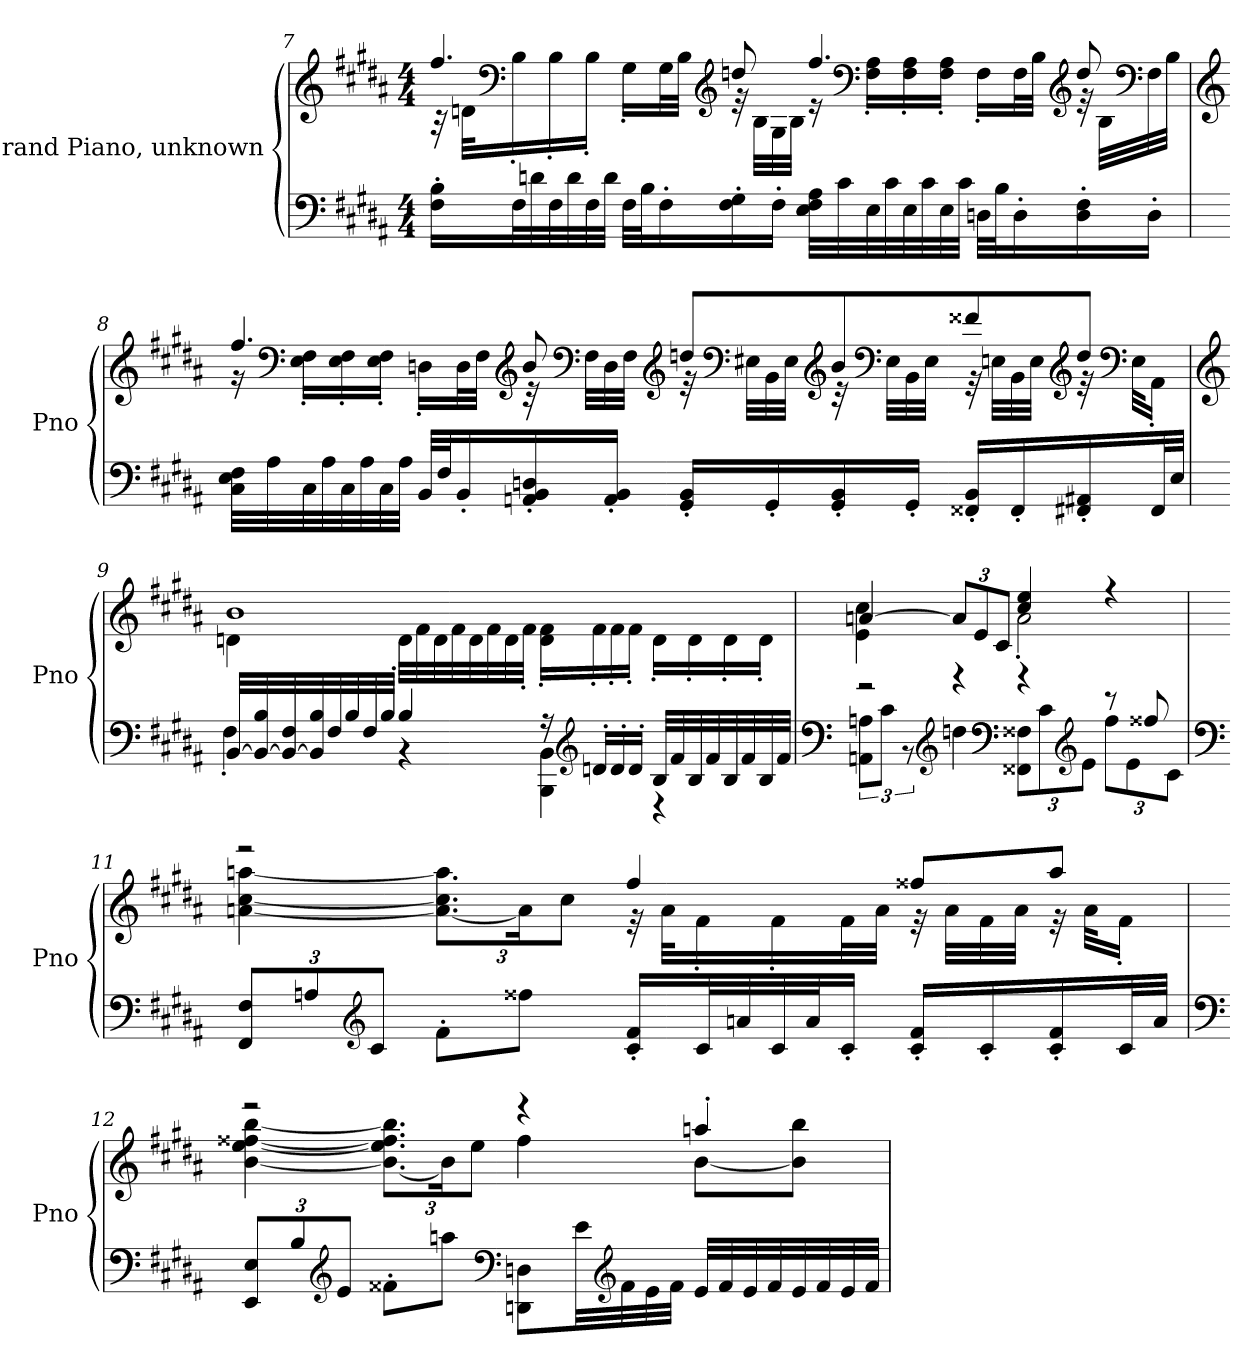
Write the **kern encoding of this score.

**kern	**kern
*part1	*part1
*staff2	*staff1
*I"Grand Piano, unknown	*
*I'Pno	*
!!LO:LB:g=z
*clefF4	*clefG2
*k[f#c#g#d#a#]	*k[f#c#g#d#a#]
*M4/4	*M4/4
=7	=7
*	*^
16F#\' 16B\'LL	4.ff#/	32r
.	.	32dn\KLL
*	*clefF4	*
32F#\L	.	16B'\
32dn\	.	.
32F#\	.	16B'\
32d\	.	.
32F#\	.	16B'\JJ
32d\JJJ	.	.
32F#\LLL	.	16G#'\LL
32B\J	.	.
16F#'\	.	32G#\L
.	.	32B\JJJ
*	*clefG2	*
16F#\' 16G#\'	8ddn/	32r
.	.	32B\LLL
16F#'\JJ	.	32G#\
.	.	32B\JJJ
32E\ 32F#\ 32A#\LLL	4.ff#/	16r
32c#\	.	.
*	*clefF4	*
32E\	.	16F#\' 16A#\'LL
32c#\	.	.
32E\	.	16F#\' 16A#\'
32c#\	.	.
32E\	.	16F#\' 16A#\'JJ
32c#\JJJ	.	.
32Dn\LLL	.	16F#'\LL
32B\J	.	.
16D'\	.	32F#\L
.	.	32B\JJJ
*	*clefG2	*
16D\' 16F#\'	8dd/	32r
.	.	32B\LLL
*	*clefF4	*
16D'\JJ	.	32F#\
.	.	32B\JJJ
!!LO:LB:g=z	!!
=8	=8	=8
*	*clefG2	*
32C#\ 32E\ 32F#\LLL	4.ff#/	16r
32A#\	.	.
*	*clefF4	*
32C#\	.	16E\' 16F#\'LL
32A#\	.	.
32C#\	.	16E\' 16F#\'
32A#\	.	.
32C#\	.	16E\' 16F#\'JJ
32A#\JJJ	.	.
32BB/LLL	.	16Dn'\LL
32F#/J	.	.
16BB'/	.	32D\L
.	.	32F#\JJJ
*	*clefG2	*
16AAn/' 16BB/' 16Dn/'	8b/	32r
*	*clefF4	*
.	.	32F#\LLL
16AA/' 16BB/'JJ	.	32D\
.	.	32F#\JJJ
*	*clefG2	*
16GG#/' 16BB/'LL	8ddn/L	32r
*	*clefF4	*
.	.	32E#X\LLL
16GG#'/	.	32BB\
.	.	32E#\JJJ
*	*clefG2	*
16GG#/' 16BB/'	8b/	32r
*	*clefF4	*
.	.	32E#\LLL
16GG#'/JJ	.	32BB\
.	.	32E#\JJJ
16FF##X/' 16BB/'LL	8f##X/	32r
.	.	32En\LLL
16FF##'/	.	32BB\
.	.	32E\JJJ
*	*clefG2	*
16FF#X/' 16AA#X/'	8dd/J	32r
*	*clefF4	*
.	.	32E\KLL
32FF#/L	.	16AA#'\JJ
32E/JJJ	.	.
!!LO:LB:g=z	!!
=9	=9	=9
*	*clefG2	*
*^	*	*
[32BB/LLL	4F#'\	1b	4dn\
32BB/_ 32B/	.	.	.
32BB/_ 32F#/	.	.	.
32BB/] 32B/	.	.	.
32F#/	.	.	.
32B/	.	.	.
32F#/	.	.	.
32B'/JJJ	.	.	.
4B/	4r	.	32d\LLL
.	.	.	32f#\
.	.	.	32d\
.	.	.	32f#\
.	.	.	32d\
.	.	.	32f#\
.	.	.	32d\
.	.	.	32f#'\JJJ
16r	4BBB\ 4BB\	.	16d\' 16f#\'LL
*clefG2	*	*	*
16dn'/LL	.	.	16f#'\
16d'/	.	.	16f#'\
16d'/JJ	.	.	16f#'\JJ
32B/LLL	4r	.	16d'\LL
32f#/	.	.	.
32B/	.	.	16d'\
32f#/	.	.	.
32B/	.	.	16d'\
32f#/	.	.	.
32B/	.	.	16d'\JJ
32f#/JJJ	.	.	.
!!LO:PB:g=z	!!
=10	=10	=10	=10
*clefF4	*	*	*
2r	12AAn\ 12An\L	[4an/	4e\ 4cc#\
.	12c#\J	.	.
.	12r	.	.
*clefG2	*	*	*
*	*	*Xbrackettup	*
.	4ddn\	12a/L]	4r
.	.	12e/	.
.	.	12c#/J	.
*clefF4	*	*	*
*	*Xbrackettup	*	*
4r	12FF##X\ 12F##X\L	4cc#/ 4ee/	2a'\
.	12c#\	.	.
*clefG2	*	*	*
.	12e\J	.	.
8r	12ff#\L	4r	.
.	12e\	.	.
8ff##X/	.	.	.
.	12c#\J	.	.
*v	*v	*	*
!!LO:LB:g=z	!!
=11	=11	=11
*clefF4	*	*
12FF#/ 12F#/L	2r	[4an\ [4cc#\ [4aan\
12An/	.	.
*clefG2	*	*
12c#/J	.	.
8f#'\L	.	12.a\_ 12.cc#\] 12.aa\]L
8ff##X\J	.	24a\K]
.	.	12cc#\J
16c#/' 16f#/'LL	4ff#/	32r
.	.	32a\KLL
32c#/L	.	16f#'\
32an/	.	.
32c#/	.	16f#'\
32a/J	.	.
16c#'/JJ	.	32f#\L
.	.	32a\JJJ
16c#/' 16f#/'LL	8ff##X/L	32r
.	.	32a\LLL
16c#'/	.	32f#\
.	.	32a\JJJ
16c#/' 16f#/'	8aa/J	32r
.	.	32a\KLL
32c#/L	.	16f#'\JJ
32a/JJJ	.	.
!!LO:LB:g=z	!!
=12	=12	=12
*clefF4	*	*
12EE/ 12E/L	2r	[4b\ [4ee\ [4ff##X\ [4bb\
12B/	.	.
*clefG2	*	*
12e/J	.	.
8f##X'\L	.	12.b\_ 12.ee\] 12.ff##\] 12.bb\]L
8aan\J	.	24b\K]
.	.	12ee\J
*clefF4	*	*
8DDn\ 8Dn\L	4r	4ff##\
32e\LL	.	.
*clefG2	*	*
32f##\	.	.
32e\	.	.
32f##\JJJ	.	.
32e/LLL	4aan'/	[8b\L
32f##/	.	.
32e/	.	.
32f##/	.	.
32e/	.	8b\] 8bb\J
32f##/	.	.
32e/	.	.
32f##/JJJ	.	.
*	*v	*v
=	=
*-	*-
